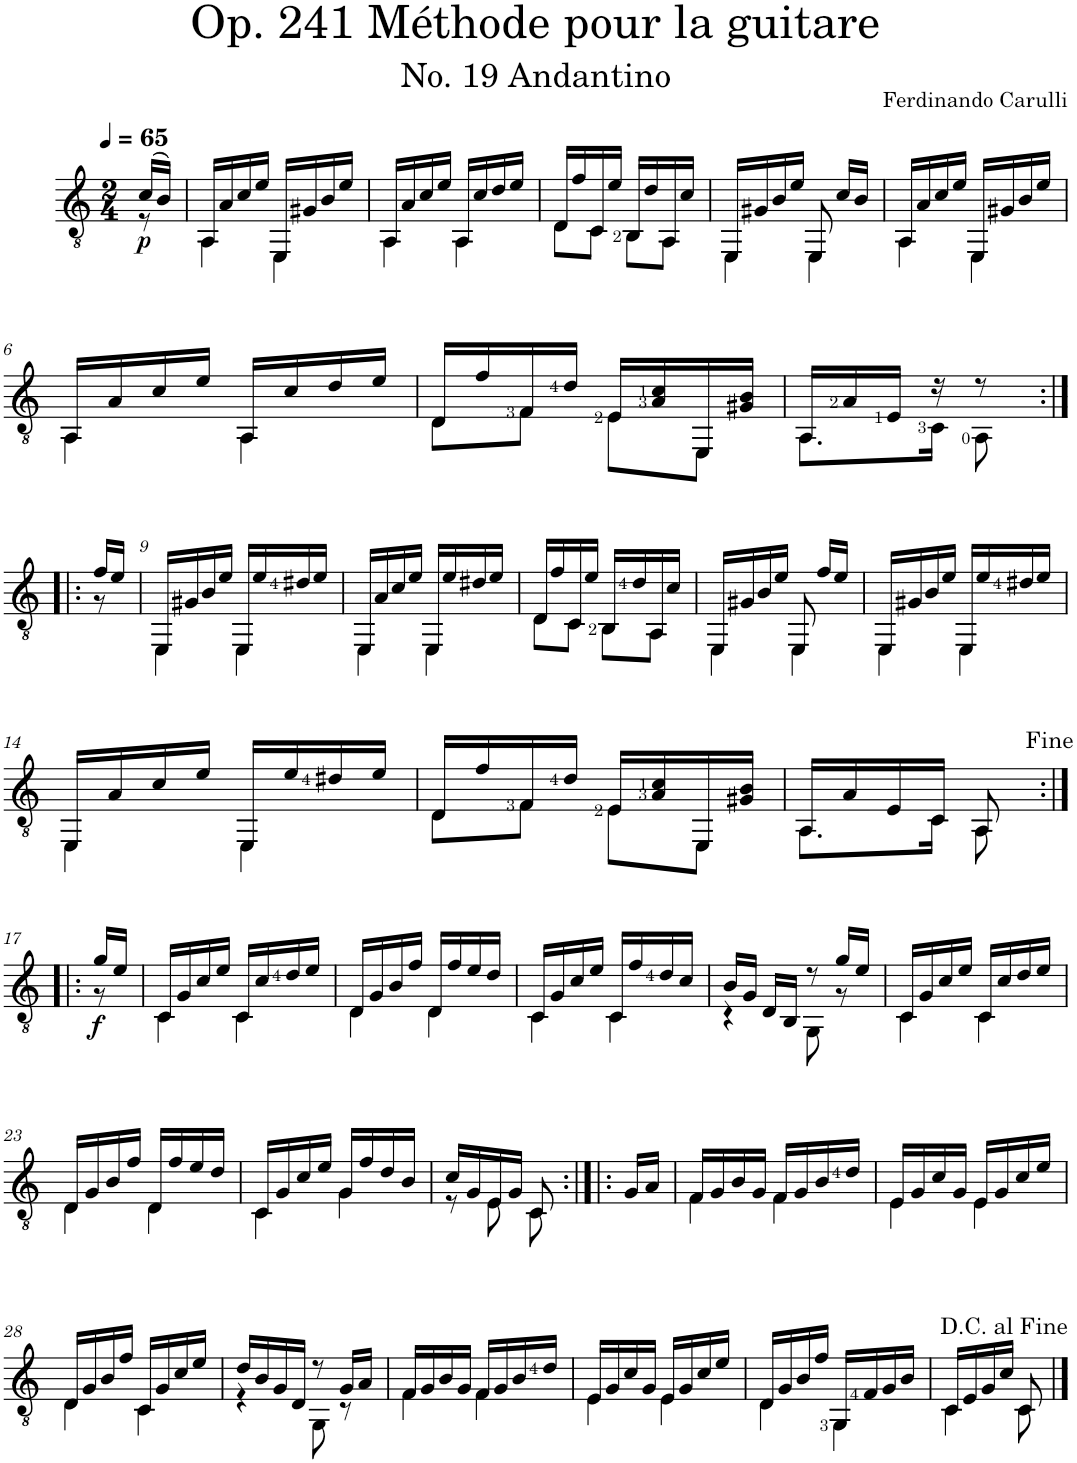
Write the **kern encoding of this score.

**kern	**dynam
*part1	*part1
*staff1	*staff1
*I"Classical Guitar	*
*clefGv2	*
*k[]	*
*a:	*
*M2/4	*
*MM65	*
=	=
*^	*
!	!	!LO:DY:b
(16c/LL	8r	p
16B/JJ)	.	.
=1	=1	=1
16AA/LL	4AA\	.
16A/	.	.
16c/	.	.
16e/JJ	.	.
16EE/LL	4EE\	.
16G#X/	.	.
16B/	.	.
16e/JJ	.	.
=2	=2	=2
16AA/LL	4AA\	.
16A/	.	.
16c/	.	.
16e/JJ	.	.
16AA/LL	4AA\	.
16c/	.	.
16d/	.	.
16e/JJ	.	.
=3	=3	=3
16D/LL	8D\L	.
16f/	.	.
16C/	8C\J	.
16e/JJ	.	.
16BB/LL	8BB\L	.
16d/	.	.
16AA/	8AA\J	.
16c/JJ	.	.
=4	=4	=4
16EE/LL	4EE\	.
16G#X/	.	.
16B/	.	.
16e/JJ	.	.
8EE/	4EE\	.
16c/LL	.	.
16B/JJ	.	.
=5	=5	=5
16AA/LL	4AA\	.
16A/	.	.
16c/	.	.
16e/JJ	.	.
16EE/LL	4EE\	.
16G#X/	.	.
16B/	.	.
16e/JJ	.	.
!!LO:LB:g=z	!!
=6	=6	=6
16AA/LL	4AA\	.
16A/	.	.
16c/	.	.
16e/JJ	.	.
16AA/LL	4AA\	.
16c/	.	.
16d/	.	.
16e/JJ	.	.
=7	=7	=7
16D/LL	8D\L	.
16f/	.	.
16F/	8F\J	.
16d/JJ	.	.
16E/LL	8E\L	.
16A/ 16c/	.	.
16EE/	8EE\J	.
16G#X/ 16B/JJ	.	.
=8	=8	=8
16AA/LL	8.AA\L	.
16A/	.	.
16E/JJ	.	.
16r	16C\Jk	.
8r	8AA\	.
!!LO:LB:g=z	!!
=8X1:|!|:	=8X1:|!|:	=8X1:|!|:
16f/LL	8r	.
16e/JJ	.	.
=9	=9	=9
16EE/LL	4EE\	.
16G#X/	.	.
16B/	.	.
16e/JJ	.	.
16EE/LL	4EE\	.
16e/	.	.
16d#X/	.	.
16e/JJ	.	.
=10	=10	=10
16EE/LL	4EE\	.
16A/	.	.
16c/	.	.
16e/JJ	.	.
16EE/LL	4EE\	.
16e/	.	.
16d#X/	.	.
16e/JJ	.	.
=11	=11	=11
16D/LL	8D\L	.
16f/	.	.
16C/	8C\J	.
16e/JJ	.	.
16BB/LL	8BB\L	.
16d/	.	.
16AA/	8AA\J	.
16c/JJ	.	.
=12	=12	=12
16EE/LL	4EE\	.
16G#X/	.	.
16B/	.	.
16e/JJ	.	.
8EE/	4EE\	.
16f/LL	.	.
16e/JJ	.	.
=13	=13	=13
16EE/LL	4EE\	.
16G#X/	.	.
16B/	.	.
16e/JJ	.	.
16EE/LL	4EE\	.
16e/	.	.
16d#X/	.	.
16e/JJ	.	.
!!LO:LB:g=z	!!
=14	=14	=14
16EE/LL	4EE\	.
16A/	.	.
16c/	.	.
16e/JJ	.	.
16EE/LL	4EE\	.
16e/	.	.
16d#X/	.	.
16e/JJ	.	.
=15	=15	=15
16D/LL	8D\L	.
16f/	.	.
16F/	8F\J	.
16d/JJ	.	.
16E/LL	8E\L	.
16A/ 16c/	.	.
16EE/	8EE\J	.
16G#X/ 16B/JJ	.	.
=16	=16	=16
16AA/LL	8.AA\L	.
16A/	.	.
16E/	.	.
16C/JJ	16C\Jk	.
8AA/	8AA\	.
!!LO:LB:g=z	!!
=17:|!|:	=17:|!|:	=17:|!|:
*k[]	*	*
*C:	*	*
!	!	!LO:DY:b
16g/LL	8r	f
16e/JJ	.	.
=18	=18	=18
16C/LL	4C\	.
16G/	.	.
16c/	.	.
16e/JJ	.	.
16C/LL	4C\	.
16c/	.	.
16d/	.	.
16e/JJ	.	.
=19	=19	=19
16D/LL	4D\	.
16G/	.	.
16B/	.	.
16f/JJ	.	.
16D/LL	4D\	.
16f/	.	.
16e/	.	.
16d/JJ	.	.
=20	=20	=20
16C/LL	4C\	.
16G/	.	.
16c/	.	.
16e/JJ	.	.
16C/LL	4C\	.
16f/	.	.
16d/	.	.
16c/JJ	.	.
=21	=21	=21
16B/LL	4r	.
16G/JJ	.	.
16D/LL	.	.
16BB/JJ	.	.
8r	8GG\	.
16g/LL	8r	.
16e/JJ	.	.
=22	=22	=22
16C/LL	4C\	.
16G/	.	.
16c/	.	.
16e/JJ	.	.
16C/LL	4C\	.
16c/	.	.
16d/	.	.
16e/JJ	.	.
!!LO:LB:g=z	!!
=23	=23	=23
16D/LL	4D\	.
16G/	.	.
16B/	.	.
16f/JJ	.	.
16D/LL	4D\	.
16f/	.	.
16e/	.	.
16d/JJ	.	.
=24	=24	=24
16C/LL	4C\	.
16G/	.	.
16c/	.	.
16e/JJ	.	.
16G/LL	4G\	.
16f/	.	.
16d/	.	.
16B/JJ	.	.
=25	=25	=25
16c/LL	8r	.
16G/	.	.
16E/	8E\	.
16G/JJ	.	.
8C/	8C\	.
*v	*v	*
=25X2:|!|:	=25X2:|!|:
16G/LL	.
16A/JJ	.
=26	=26
*^	*
16F/LL	4F\	.
16G/	.	.
16B/	.	.
16G/JJ	.	.
16F/LL	4F\	.
16G/	.	.
16B/	.	.
16d/JJ	.	.
=27	=27	=27
16E/LL	4E\	.
16G/	.	.
16c/	.	.
16G/JJ	.	.
16E/LL	4E\	.
16G/	.	.
16c/	.	.
16e/JJ	.	.
!!LO:LB:g=z	!!
=28	=28	=28
16D/LL	4D\	.
16G/	.	.
16B/	.	.
16f/JJ	.	.
16C/LL	4C\	.
16G/	.	.
16c/	.	.
16e/JJ	.	.
=29	=29	=29
16d/LL	4r	.
16B/	.	.
16G/	.	.
16D/JJ	.	.
8r	8GG\	.
16G/LL	8r	.
16A/JJ	.	.
=30	=30	=30
16F/LL	4F\	.
16G/	.	.
16B/	.	.
16G/JJ	.	.
16F/LL	4F\	.
16G/	.	.
16B/	.	.
16d/JJ	.	.
=31	=31	=31
16E/LL	4E\	.
16G/	.	.
16c/	.	.
16G/JJ	.	.
16E/LL	4E\	.
16G/	.	.
16c/	.	.
16e/JJ	.	.
=32	=32	=32
16D/LL	4D\	.
16G/	.	.
16B/	.	.
16f/JJ	.	.
16GG/LL	4GG\	.
16F/	.	.
16G/	.	.
16B/JJ	.	.
=33	=33	=33
16C/LL	4C\	.
16E/	.	.
16G/	.	.
16c/JJ	.	.
8C/	8C\	.
*v	*v	*
==	==
*-	*-
